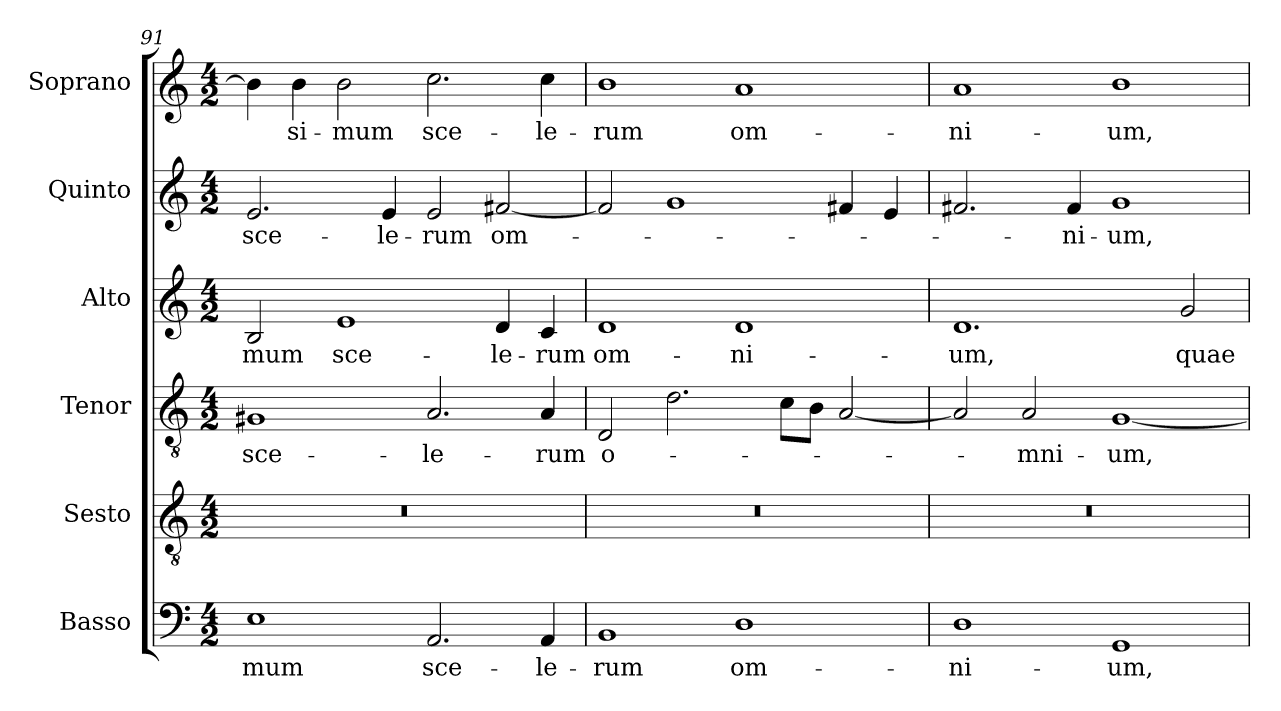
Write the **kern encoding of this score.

**kern	**text	**kern	**kern	**text	**kern	**text	**kern	**text	**kern	**text
*part6	*part6	*part5	*part4	*part4	*part3	*part3	*part2	*part2	*part1	*part1
*staff6	*staff6	*staff5	*staff4	*staff4	*staff3	*staff3	*staff2	*staff2	*staff1	*staff1
*I"Basso	*	*I"Sesto	*I"Tenor	*	*I"Alto	*	*I"Quinto	*	*I"Soprano	*
*I'B.	*	*I'Ss.	*I'T.	*	*I'A.	*	*I'Q.	*	*I'S.	*
!!LO:PB:g=z
*clefF4	*	*clefGv2	*clefGv2	*	*clefG2	*	*clefG2	*	*clefG2	*
*	*	*ITrd7c12	*ITrd7c12	*	*	*	*	*	*	*
*k[]	*	*k[]	*k[]	*	*k[]	*	*k[]	*	*k[]	*
*C:	*	*C:	*C:	*	*C:	*	*C:	*	*C:	*
*M4/2	*	*M4/2	*M4/2	*	*M4/2	*	*M4/2	*	*M4/2	*
=91	=91	=91	=91	=91	=91	=91	=91	=91	=91	=91
!	!LO:LY:b:color=#000000	!LO:N:vis=1	!	!	!	!	!	!	!	!
!	!	!	!	!LO:LY:b:color=#000000	!	!	!	!	!	!
!	!	!	!	!	!	!LO:LY:b:color=#000000	!	!	!	!
!	!	!	!	!	!	!	!	!LO:LY:b:color=#000000	!	!
1Ei	-mum	0r	1GG#Xi	sce-	2Bi/	-mum	2.ei/	sce-	4bi\]	.
!	!	!	!	!	!	!	!	!	!	!LO:LY:b:color=#000000
.	.	.	.	.	.	.	.	.	4bi\	-si-
!	!	!	!	!	!	!LO:LY:b:color=#000000	!	!	!	!
!	!	!	!	!	!	!	!	!	!	!LO:LY:b:color=#000000
.	.	.	.	.	1ei	sce-	.	.	2bi\	-mum
!	!	!	!	!	!	!	!	!LO:LY:b:color=#000000	!	!
.	.	.	.	.	.	.	4ei/	-le-	.	.
!	!LO:LY:b:color=#000000	!	!	!	!	!	!	!	!	!
!	!	!	!	!LO:LY:b:color=#000000	!	!	!	!	!	!
!	!	!	!	!	!	!	!	!LO:LY:b:color=#000000	!	!
!	!	!	!	!	!	!	!	!	!	!LO:LY:b:color=#000000
2.AAi/	sce-	.	2.AAi/	-le-	.	.	2ei/	-rum	2.cci\	sce-
!	!	!	!	!	!	!LO:LY:b:color=#000000	!	!	!	!
!	!	!	!	!	!	!	!	!LO:LY:b:color=#000000	!	!
.	.	.	.	.	4di/	-le-	[2f#Xi/	om-	.	.
!	!LO:LY:b:color=#000000	!	!	!	!	!	!	!	!	!
!	!	!	!	!LO:LY:b:color=#000000	!	!	!	!	!	!
!	!	!	!	!	!	!LO:LY:b:color=#000000	!	!	!	!
!	!	!	!	!	!	!	!	!	!	!LO:LY:b:color=#000000
4AAi/	-le-	.	4AAi/	-rum	4ci/	-rum	.	.	4cci\	-le-
=92	=92	=92	=92	=92	=92	=92	=92	=92	=92	=92
!	!LO:LY:b:color=#000000	!LO:N:vis=1	!	!	!	!	!	!	!	!
!	!	!	!	!LO:LY:b:color=#000000	!	!	!	!	!	!
!	!	!	!	!	!	!LO:LY:b:color=#000000	!	!	!	!
!	!	!	!	!	!	!	!	!	!	!LO:LY:b:color=#000000
1BBi	-rum	0r	2DDi/	o-	1di	om-	2f#i/]	.	1bi	-rum
.	.	.	2.Di\	.	.	.	1gi	.	.	.
!	!LO:LY:b:color=#000000	!	!	!	!	!	!	!	!	!
!	!	!	!	!	!	!LO:LY:b:color=#000000	!	!	!	!
!	!	!	!	!	!	!	!	!	!	!LO:LY:b:color=#000000
1Di	om-	.	.	.	1di	-ni-	.	.	1ai	om-
.	.	.	8Ci\L	.	.	.	.	.	.	.
.	.	.	8BBi\J	.	.	.	.	.	.	.
.	.	.	[2AAi/	.	.	.	4f#Xi/	.	.	.
.	.	.	.	.	.	.	4ei/	.	.	.
=93	=93	=93	=93	=93	=93	=93	=93	=93	=93	=93
!	!LO:LY:b:color=#000000	!LO:N:vis=1	!	!	!	!	!	!	!	!
!	!	!	!	!	!	!LO:LY:b:color=#000000	!	!	!	!
!	!	!	!	!	!	!	!	!	!	!LO:LY:b:color=#000000
1Di	-ni-	0r	2AAi/]	.	1.di	-um,	2.f#Xi/	.	1ai	-ni-
!	!	!	!	!LO:LY:b:color=#000000	!	!	!	!	!	!
.	.	.	2AAi/	-mni-	.	.	.	.	.	.
!	!	!	!	!	!	!	!	!LO:LY:b:color=#000000	!	!
.	.	.	.	.	.	.	4f#i/	-ni-	.	.
!	!LO:LY:b:color=#000000	!	!	!	!	!	!	!	!	!
!	!	!	!	!LO:LY:b:color=#000000	!	!	!	!	!	!
!	!	!	!	!	!	!	!	!LO:LY:b:color=#000000	!	!
!	!	!	!	!	!	!	!	!	!	!LO:LY:b:color=#000000
1GGi	-um,	.	[1GGi	-um,	.	.	1gi	-um,	1bi	-um,
!	!	!	!	!	!	!LO:LY:b:color=#000000	!	!	!	!
.	.	.	.	.	2gi/	quae	.	.	.	.
=	=	=	=	=	=	=	=	=	=	=
*-	*-	*-	*-	*-	*-	*-	*-	*-	*-	*-
